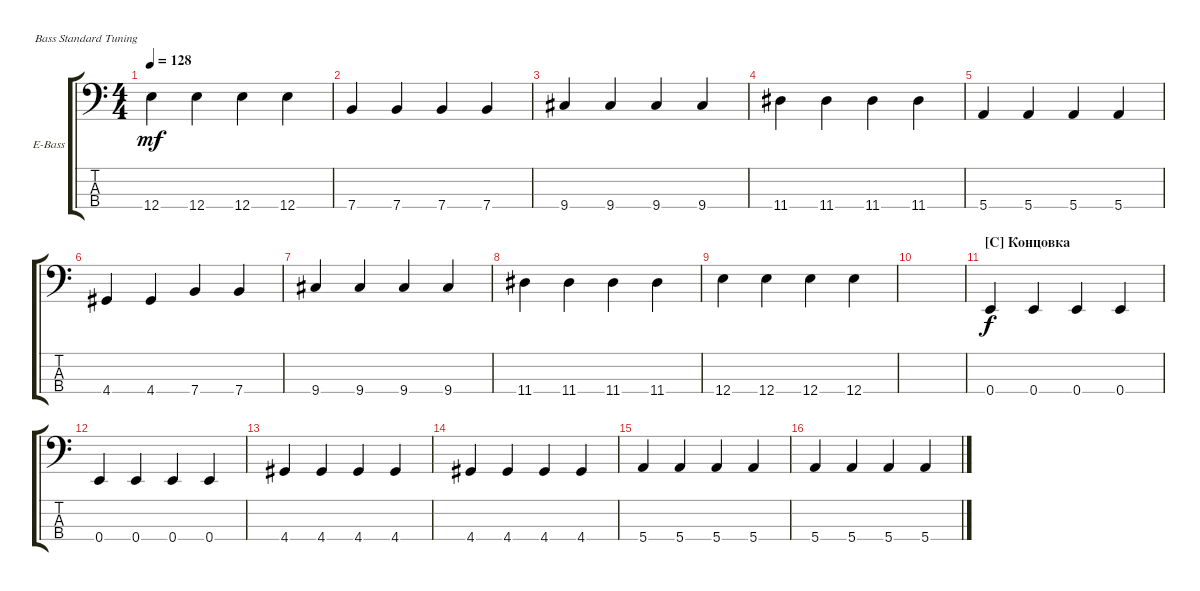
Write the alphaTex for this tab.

\defaultSystemsLayout 4
\bracketExtendMode groupsimilarinstruments
\firstSystemTrackNameOrientation horizontal
\otherSystemsTrackNameOrientation horizontal
\track ("Electric Bass" "E-Bass") {instrument electricbassfinger}
\staff {score tabs}
\tuning (G2 D2 A1 E1)
\ts (4 4)
\tempo 128
\clef f4
\ks c
12.4.4{dy mf} 12.4.4 12.4.4 12.4.4 |
7.4.4 7.4.4 7.4.4 7.4.4 |
9.4.4 9.4.4 9.4.4 9.4.4 |
11.4.4 11.4.4 11.4.4 11.4.4 |
5.4.4 5.4.4 5.4.4 5.4.4 |
4.4.4 4.4.4 7.4.4 7.4.4 |
9.4.4 9.4.4 9.4.4 9.4.4 |
11.4.4 11.4.4 11.4.4 11.4.4 |
12.4.4 12.4.4 12.4.4 12.4.4 |
|
\section ("C" "Концовка")
0.4.4{dy f} 0.4.4 0.4.4 0.4.4 |
0.4.4 0.4.4 0.4.4 0.4.4 |
4.4.4 4.4.4 4.4.4 4.4.4 |
4.4.4 4.4.4 4.4.4 4.4.4 |
5.4.4 5.4.4 5.4.4 5.4.4 |
5.4.4 5.4.4 5.4.4 5.4.4
